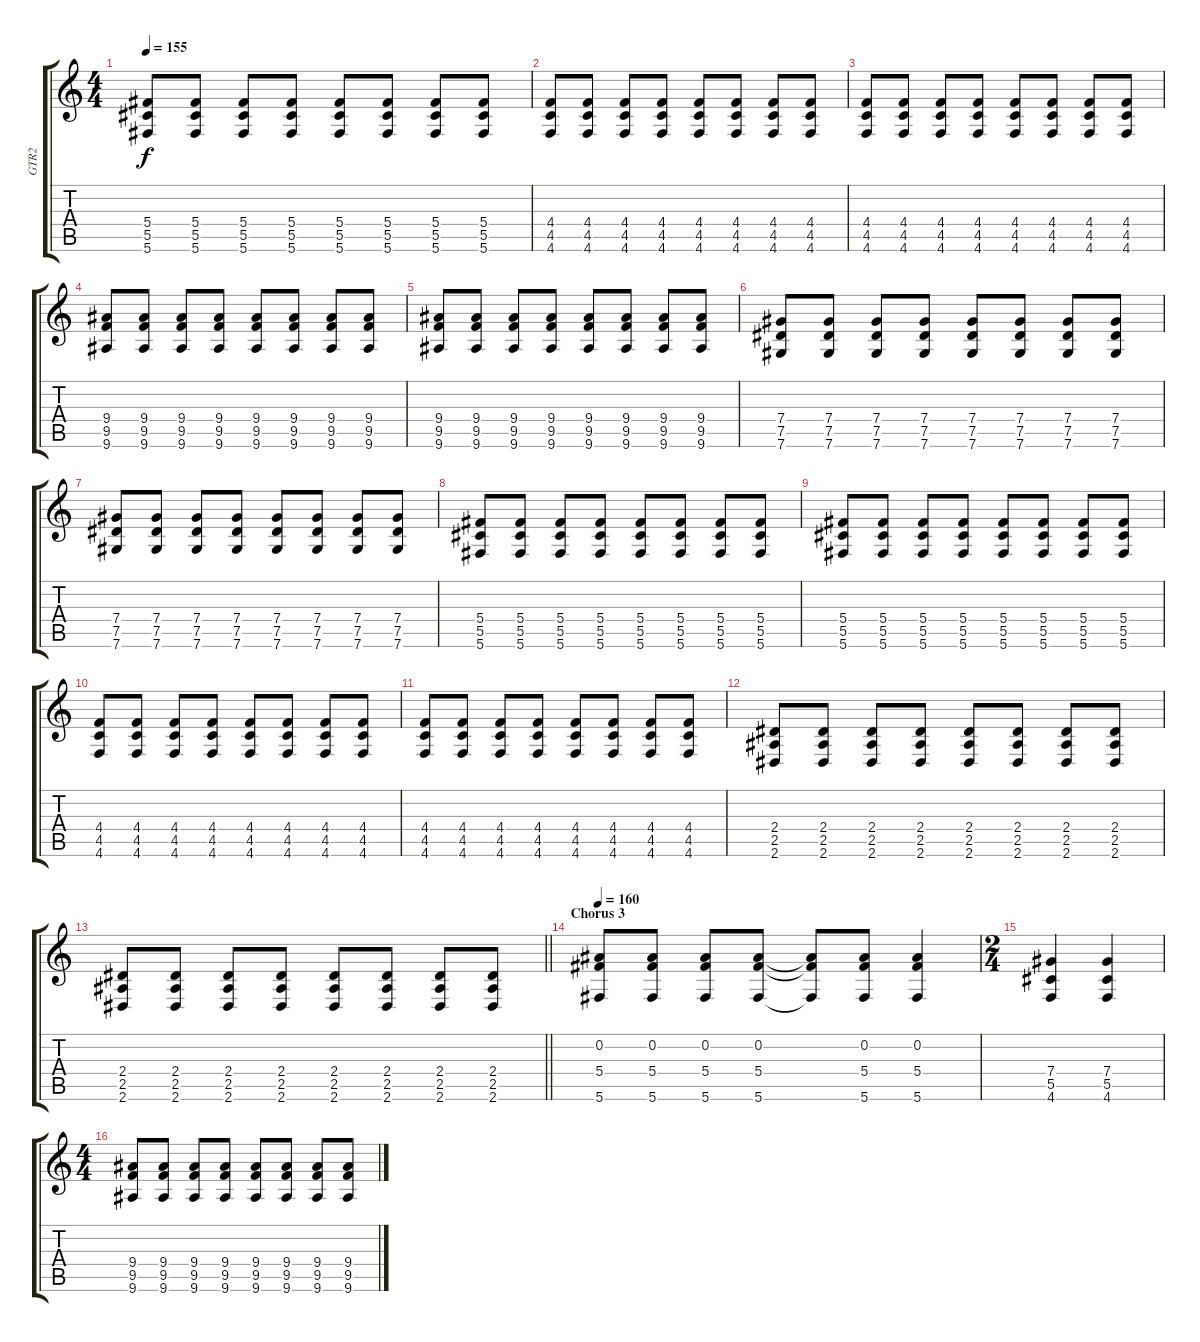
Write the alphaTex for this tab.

\track ("GTR2" "GTR2") {instrument distortionguitar}
\staff {score tabs}
\tuning (Eb4 Bb3 Gb3 Db3 Ab2 Db2) {hide}
\ts (4 4)
\tempo 155
\clef g2
\ks c
(5.4 5.5 5.6).8{dy f} (5.4 5.5 5.6).8 (5.4 5.5 5.6).8 (5.4 5.5 5.6).8 (5.4 5.5 5.6).8 (5.4 5.5 5.6).8 (5.4 5.5 5.6).8 (5.4 5.5 5.6).8 |
(4.4 4.5 4.6).8 (4.4 4.5 4.6).8 (4.4 4.5 4.6).8 (4.4 4.5 4.6).8 (4.4 4.5 4.6).8 (4.4 4.5 4.6).8 (4.4 4.5 4.6).8 (4.4 4.5 4.6).8 |
(4.4 4.5 4.6).8 (4.4 4.5 4.6).8 (4.4 4.5 4.6).8 (4.4 4.5 4.6).8 (4.4 4.5 4.6).8 (4.4 4.5 4.6).8 (4.4 4.5 4.6).8 (4.4 4.5 4.6).8 |
(9.4 9.5 9.6).8 (9.4 9.5 9.6).8 (9.4 9.5 9.6).8 (9.4 9.5 9.6).8 (9.4 9.5 9.6).8 (9.4 9.5 9.6).8 (9.4 9.5 9.6).8 (9.4 9.5 9.6).8 |
(9.4 9.5 9.6).8 (9.4 9.5 9.6).8 (9.4 9.5 9.6).8 (9.4 9.5 9.6).8 (9.4 9.5 9.6).8 (9.4 9.5 9.6).8 (9.4 9.5 9.6).8 (9.4 9.5 9.6).8 |
(7.4 7.5 7.6).8 (7.4 7.5 7.6).8 (7.4 7.5 7.6).8 (7.4 7.5 7.6).8 (7.4 7.5 7.6).8 (7.4 7.5 7.6).8 (7.4 7.5 7.6).8 (7.4 7.5 7.6).8 |
(7.4 7.5 7.6).8 (7.4 7.5 7.6).8 (7.4 7.5 7.6).8 (7.4 7.5 7.6).8 (7.4 7.5 7.6).8 (7.4 7.5 7.6).8 (7.4 7.5 7.6).8 (7.4 7.5 7.6).8 |
(5.4 5.5 5.6).8 (5.4 5.5 5.6).8 (5.4 5.5 5.6).8 (5.4 5.5 5.6).8 (5.4 5.5 5.6).8 (5.4 5.5 5.6).8 (5.4 5.5 5.6).8 (5.4 5.5 5.6).8 |
(5.4 5.5 5.6).8 (5.4 5.5 5.6).8 (5.4 5.5 5.6).8 (5.4 5.5 5.6).8 (5.4 5.5 5.6).8 (5.4 5.5 5.6).8 (5.4 5.5 5.6).8 (5.4 5.5 5.6).8 |
(4.4 4.5 4.6).8 (4.4 4.5 4.6).8 (4.4 4.5 4.6).8 (4.4 4.5 4.6).8 (4.4 4.5 4.6).8 (4.4 4.5 4.6).8 (4.4 4.5 4.6).8 (4.4 4.5 4.6).8 |
(4.4 4.5 4.6).8 (4.4 4.5 4.6).8 (4.4 4.5 4.6).8 (4.4 4.5 4.6).8 (4.4 4.5 4.6).8 (4.4 4.5 4.6).8 (4.4 4.5 4.6).8 (4.4 4.5 4.6).8 |
(2.4 2.5 2.6).8 (2.4 2.5 2.6).8 (2.4 2.5 2.6).8 (2.4 2.5 2.6).8 (2.4 2.5 2.6).8 (2.4 2.5 2.6).8 (2.4 2.5 2.6).8 (2.4 2.5 2.6).8 |
\barLineRight lightlight
(2.4 2.5 2.6).8 (2.4 2.5 2.6).8 (2.4 2.5 2.6).8 (2.4 2.5 2.6).8 (2.4 2.5 2.6).8 (2.4 2.5 2.6).8 (2.4 2.5 2.6).8 (2.4 2.5 2.6).8 |
\section ("" "Chorus 3")
\tempo 160
(0.2 5.4 5.6).8 (0.2 5.4 5.6).8 (0.2 5.4 5.6).8 (0.2 5.4 5.6).8 (0.2{t} 5.4{t} 5.6{t}).8 (0.2 5.4 5.6).8 (0.2 5.4 5.6).4 |
\ts (2 4)
(7.4 5.5 4.6).4 (7.4 5.5 4.6).4 |
\ts (4 4)
(9.4 9.5 9.6).8 (9.4 9.5 9.6).8 (9.4 9.5 9.6).8 (9.4 9.5 9.6).8 (9.4 9.5 9.6).8 (9.4 9.5 9.6).8 (9.4 9.5 9.6).8 (9.4 9.5 9.6).8
